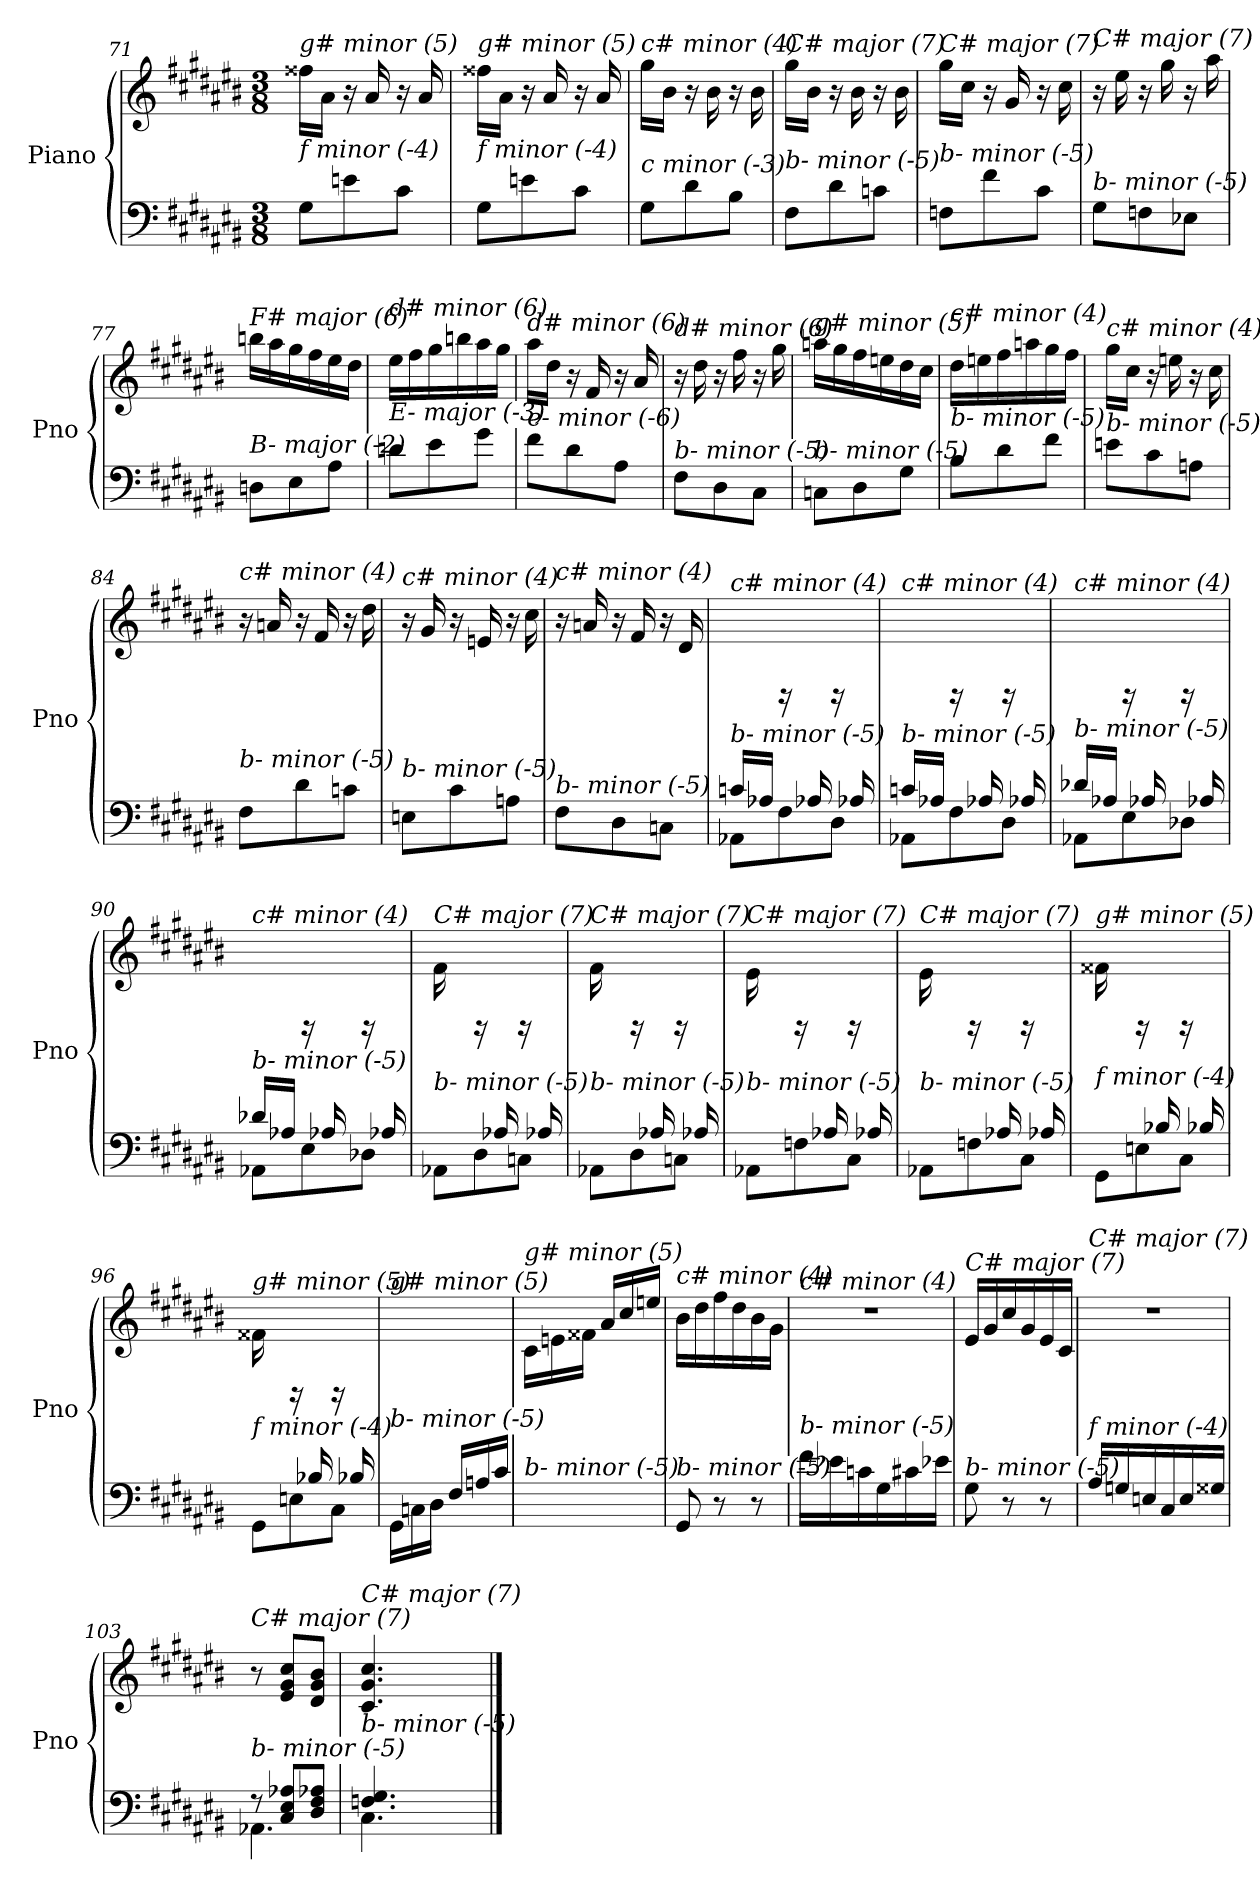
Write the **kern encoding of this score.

**kern	**kern
*part1	*part1
*staff2	*staff1
*I"Piano	*
*I'Pno	*
*clefF4	*clefG2
*k[f#c#g#d#a#e#b#]	*k[f#c#g#d#a#e#b#]
*M3/8	*M3/8
=71	=71
!	!LO:TX:i:t=g# minor (5)
!LO:TX:i:t=f minor (-4)	!
8G#\L	16ff##X\LL
.	16a#\JJ
8en\	16r
.	16a#/
8c#\J	16r
.	16a#/
!!LO:PB:g=z
=72	=72
!	!LO:TX:i:t=g# minor (5)
!LO:TX:i:t=f minor (-4)	!
8G#\L	16ff##X\LL
.	16a#\JJ
8en\	16r
.	16a#/
8c#\J	16r
.	16a#/
=73	=73
!	!LO:TX:i:t=c# minor (4)
!LO:TX:i:t=c minor (-3)	!
8G#\L	16gg#\LL
.	16b#\JJ
8d#\	16r
.	16b#\
8B#\J	16r
.	16b#\
=74	=74
!	!LO:TX:i:t=C# major (7)
!LO:TX:i:t=b- minor (-5)	!
8F#\L	16gg#\LL
.	16b#\JJ
8d#\	16r
.	16b#\
8cni\J	16r
.	16b#\
=75	=75
!	!LO:TX:i:t=C# major (7)
!LO:TX:i:t=b- minor (-5)	!
8Fni\L	16gg#\LL
.	16cc#\JJ
8f#i\	16r
.	16g#/
8c#\J	16r
.	16cc#\
=76	=76
!	!LO:TX:i:t=C# major (7)
!LO:TX:i:t=b- minor (-5)	!
8G#\L	16r
.	16ee#\
8Fni\	16r
.	16gg#\
8E-Xj\J	16r
.	16aa#\
=77	=77
!	!LO:TX:i:t=F# major (6)
!LO:TX:i:t=B- major (-2)	!
8Dni\L	16bbn\LL
.	16aa#\
8E#\	16gg#\
.	16ff#\
8A#\J	16ee#\
.	16dd#\JJ
!!LO:LB:g=z
=78	=78
!	!LO:TX:i:t=d# minor (6)
!LO:TX:i:t=E- major (-3)	!
8dni\L	16ee#\LL
.	16ff#\
8e#\	16gg#\
.	16bbn\
8g#\J	16aa#\
.	16gg#\JJ
=79	=79
!	!LO:TX:i:t=d# minor (6)
!LO:TX:i:t=e- minor (-6)	!
8f#\L	16aa#\LL
.	16dd#\JJ
8d#\	16r
.	16f#/
8A#\J	16r
.	16a#/
=80	=80
!	!LO:TX:i:t=d# minor (6)
!LO:TX:i:t=b- minor (-5)	!
8F#\L	16r
.	16dd#\
8D#\	16r
.	16ff#\
8C#\J	16r
.	16gg#\
=81	=81
!	!LO:TX:i:t=g# minor (5)
!LO:TX:i:t=b- minor (-5)	!
8Cni\L	16aan\LL
.	16gg#\
8D#\	16ff#\
.	16een\
8G#\J	16dd#\
.	16cc#\JJ
=82	=82
!	!LO:TX:i:t=c# minor (4)
!LO:TX:i:t=b- minor (-5)	!
8B#\L	16dd#\LL
.	16een\
8d#\	16ff#\
.	16aan\
8f#\J	16gg#\
.	16ff#\JJ
=83	=83
!	!LO:TX:i:t=c# minor (4)
!LO:TX:i:t=b- minor (-5)	!
8en\L	16gg#\LL
.	16cc#\JJ
8c#\	16r
.	16een\
8An\J	16r
.	16cc#\
!!LO:LB:g=z
=84	=84
!	!LO:TX:i:t=c# minor (4)
!LO:TX:i:t=b- minor (-5)	!
8F#\L	16r
.	16an/
8d#\	16r
.	16f#/
8cni\J	16r
.	16dd#\
=85	=85
!	!LO:TX:i:t=c# minor (4)
!LO:TX:i:t=b- minor (-5)	!
8En\L	16r
.	16g#/
8c#\	16r
.	16en/
8An\J	16r
.	16cc#\
=86	=86
!	!LO:TX:i:t=c# minor (4)
!LO:TX:i:t=b- minor (-5)	!
8F#\L	16r
.	16an/
8D#\	16r
.	16f#/
8Cni\J	16r
.	16d#/
=87	=87
*^	*
!	!	!LO:TX:i:t=c# minor (4)
!LO:TX:i:t=b- minor (-5)	!	!
16cni/LL	8AA-Xi\L	8ryy
16A-Xi/JJ	.	.
16ryy	8F#\	16rBB
16A-Xi/	.	16ryy
16ryy	8D#\J	16rBB
16A-Xi/	.	16ryy
=88	=88	=88
!	!	!LO:TX:i:t=c# minor (4)
!LO:TX:i:t=b- minor (-5)	!	!
16cni/LL	8AA-Xi\L	8ryy
16A-Xi/JJ	.	.
16ryy	8F#\	16rBB
16A-Xi/	.	16ryy
16ryy	8D#\J	16rBB
16A-Xi/	.	16ryy
=89	=89	=89
!	!	!LO:TX:i:t=c# minor (4)
!LO:TX:i:t=b- minor (-5)	!	!
16d-Xi/LL	8AA-Xi\L	8ryy
16A-Xi/JJ	.	.
16ryy	8E#\	16rBB
16A-Xi/	.	16ryy
16ryy	8D-Xi\J	16rBB
16A-Xi/	.	16ryy
!!LO:LB:g=z
=90	=90	=90
!	!	!LO:TX:i:t=c# minor (4)
!LO:TX:i:t=b- minor (-5)	!	!
16d-Xi/LL	8AA-Xi\L	8ryy
16A-Xi/JJ	.	.
16ryy	8E#\	16rBB
16A-Xi/	.	16ryy
16ryy	8D-Xi\J	16rBB
16A-Xi/	.	16ryy
=91	=91	=91
!	!	!LO:TX:i:t=C# major (7)
!LO:TX:i:t=b- minor (-5)	!	!
16ryy	8AA-Xi\L	16f#\LL
16A-Xi/JJ	.	16ryy
16ryy	8D#\	16rBB
16A-Xi/	.	16ryy
16ryy	8Cni\J	16rBB
16A-Xi/	.	16ryy
=92	=92	=92
!	!	!LO:TX:i:t=C# major (7)
!LO:TX:i:t=b- minor (-5)	!	!
16ryy	8AA-Xi\L	16f#\LL
16A-Xi/JJ	.	16ryy
16ryy	8D#\	16rBB
16A-Xi/	.	16ryy
16ryy	8Cni\J	16rBB
16A-Xi/	.	16ryy
=93	=93	=93
!	!	!LO:TX:i:t=C# major (7)
!LO:TX:i:t=b- minor (-5)	!	!
16ryy	8AA-Xi\L	16e#\LL
16A-Xi/JJ	.	16ryy
16ryy	8Fni\	16rBB
16A-Xi/	.	16ryy
16ryy	8C#\J	16rBB
16A-Xi/	.	16ryy
=94	=94	=94
!	!	!LO:TX:i:t=C# major (7)
!LO:TX:i:t=b- minor (-5)	!	!
16ryy	8AA-Xi\L	16e#\LL
16A-Xi/JJ	.	16ryy
16ryy	8Fni\	16rBB
16A-Xi/	.	16ryy
16ryy	8C#\J	16rBB
16A-Xi/	.	16ryy
=95	=95	=95
!	!	!LO:TX:i:t=g# minor (5)
!LO:TX:i:t=f minor (-4)	!	!
16ryy	8GG#\L	16f##X\LL
16B-Xi/JJ	.	16ryy
16ryy	8En\	16rBB
16B-Xi/	.	16ryy
16ryy	8C#\J	16rBB
16B-Xi/	.	16ryy
!!LO:LB:g=z
=96	=96	=96
!	!	!LO:TX:i:t=g# minor (5)
!LO:TX:i:t=f minor (-4)	!	!
16ryy	8GG#\L	16f##X\LL
16B-Xi/JJ	.	16ryy
16ryy	8En\	16rBB
16B-Xi/	.	16ryy
16ryy	8C#\J	16rBB
16B-Xi/	.	16ryy
=97	=97	=97
!	!	!LO:TX:i:t=g# minor (5)
!LO:TX:i:t=b- minor (-5)	!	!
8.ryy	16GG#\LL	8.ryy
.	16Cni\	.
.	16D#\JJ	.
16F#/LL	8.ryy	8.ryy
16An/	.	.
16c#i/JJ	.	.
*v	*v	*
=98	=98
*	*^
!	!LO:TX:i:t=g# minor (5)	!
!LO:TX:i:t=b- minor (-5)	!	!
8.ryy	8.ryy	16c#\LL
.	.	16en\
.	.	16f##X\JJ
8.ryy	16a#/LL	8.ryy
.	16cc#/	.
.	16een/JJ	.
*	*v	*v
=99	=99
!	!LO:TX:i:t=c# minor (4)
!LO:TX:i:t=b- minor (-5)	!
8GG#/	16b#\LL
.	16dd#\
8r	16ff#\
.	16dd#\
8r	16b#\
.	16g#\JJ
!!LO:LB:g=z
=100	=100
!	!LO:TX:i:t=c# minor (4)
!LO:TX:i:t=b- minor (-5)	!
16f#\LL	4.r
16e-Xi\	.
16cni\	.
16G#\	.
16c#i\	.
16e-Xi\JJ	.
=101	=101
!	!LO:TX:i:t=C# major (7)
!LO:TX:i:t=b- minor (-5)	!
8G#\	16e#/LL
.	16g#/
8r	16cc#/
.	16g#/
8r	16e#/
.	16c#/JJ
=102	=102
!	!LO:TX:i:t=C# major (7)
!LO:TX:i:t=f minor (-4)	!
16A#/LL	4.r
16Gni/	.
16En/	.
16C#/	.
16E/	.
16G##i/JJ	.
=103	=103
*^	*
!	!	!LO:TX:i:t=C# major (7)
!LO:TX:i:t=b- minor (-5)	!	!
8r	4.AA-Xi\	8r
8C#/ 8E#/ 8A-Xi/L	.	8e#/ 8g#/ 8cc#/L
8D#/ 8F#/ 8A-Xi/J	.	8d#/ 8g#/ 8b#/J
=104	=104	=104
!	!	!LO:TX:i:t=C# major (7)
!LO:TX:i:t=b- minor (-5)	!	!
4.Fni/ 4.G#/	4.C#\	4.c#/ 4.g#/ 4.cc#/
*v	*v	*
==	==
*-	*-
